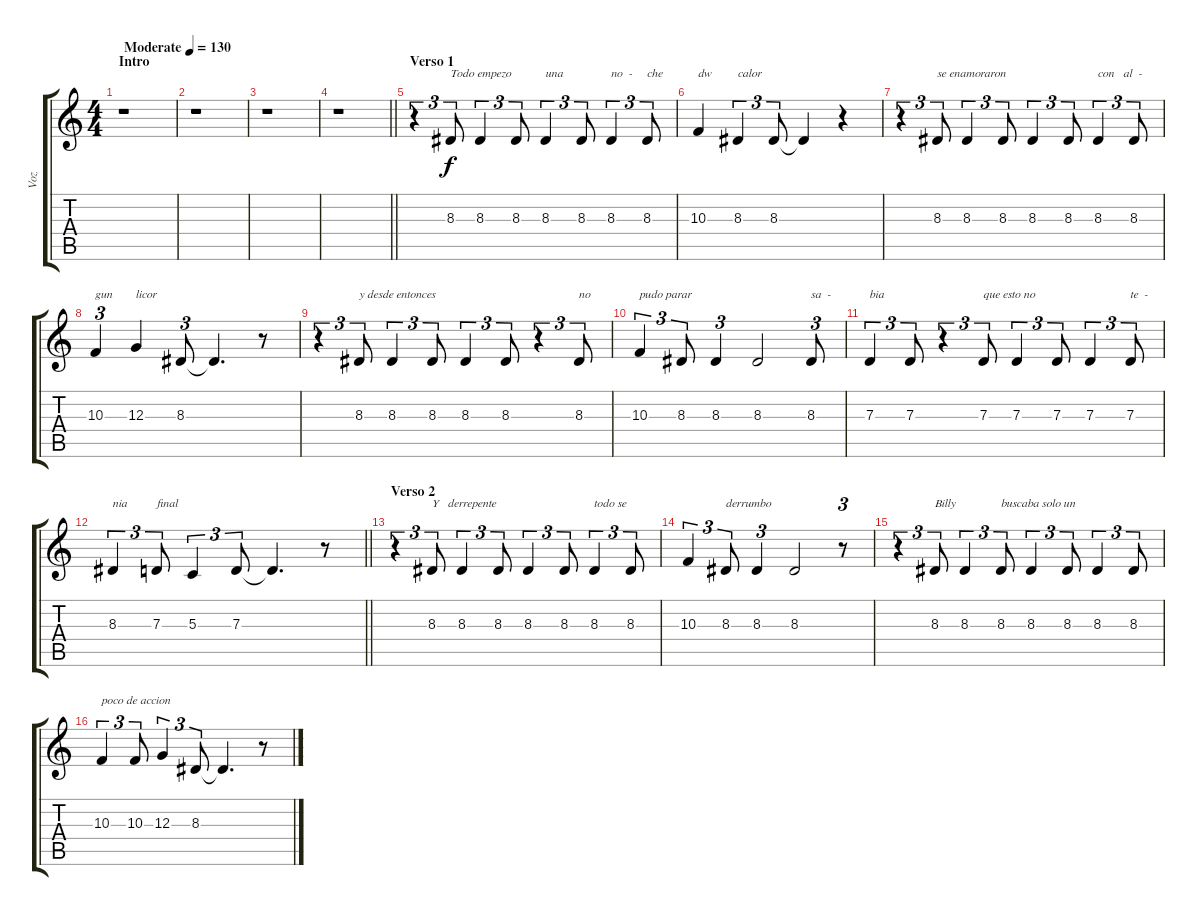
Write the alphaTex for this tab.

\track ("Voz" "Voz") {instrument cello}
\staff {score tabs}
\tuning (E4 B3 G3 D3 A2 E2) {hide}
\ts (4 4)
\section ("" "Intro")
\tempo (130 "Moderate")
\clef g2
\ks c
r.1{dy f instrument cello} |
r.1 |
r.1 |
\barLineRight lightlight
r.1 |
\section ("" "Verso 1")
r.4{tu (3 2)} 8.3.8{tu (3 2) txt "Todo empezo"} 8.3.4{tu (3 2)} 8.3.8{tu (3 2)} 8.3.4{tu (3 2) txt "una"} 8.3.8{tu (3 2)} 8.3.4{tu (3 2) txt "no  -"} 8.3.8{tu (3 2) txt "che"} |
10.3.4{txt "dw"} 8.3.4{tu (3 2) txt "calor"} 8.3.8{tu (3 2)} 8.3{t}.4 r.4 |
r.4{tu (3 2)} 8.3.8{tu (3 2) txt "se enamoraron"} 8.3.4{tu (3 2)} 8.3.8{tu (3 2)} 8.3.4{tu (3 2)} 8.3.8{tu (3 2)} 8.3.4{tu (3 2) txt "con   al  -"} 8.3.8{tu (3 2)} |
10.3.4{tu (3 2) txt "gun"} 12.3.4{txt "licor"} 8.3.8{tu (3 2)} 8.3{t}.4{d} r.8 |
r.4{tu (3 2)} 8.3.8{tu (3 2) txt "y desde entonces"} 8.3.4{tu (3 2)} 8.3.8{tu (3 2)} 8.3.4{tu (3 2)} 8.3.8{tu (3 2)} r.4{tu (3 2)} 8.3.8{tu (3 2) txt "no"} |
10.3.4{tu (3 2) txt "pudo parar"} 8.3.8{tu (3 2)} 8.3.4{tu (3 2)} 8.3.2 8.3.8{tu (3 2) txt "sa  -"} |
7.3.4{tu (3 2) txt "bia"} 7.3.8{tu (3 2)} r.4{tu (3 2)} 7.3.8{tu (3 2) txt "que esto no"} 7.3.4{tu (3 2)} 7.3.8{tu (3 2)} 7.3.4{tu (3 2)} 7.3.8{tu (3 2) txt "te  -"} |
\barLineRight lightlight
8.3.4{tu (3 2) txt "nia"} 7.3.8{tu (3 2) txt "final"} 5.3.4{tu (3 2)} 7.3.8{tu (3 2)} 7.3{t}.4{d} r.8 |
\section ("" "Verso 2")
r.4{tu (3 2)} 8.3.8{tu (3 2) txt "Y   derrepente"} 8.3.4{tu (3 2)} 8.3.8{tu (3 2)} 8.3.4{tu (3 2)} 8.3.8{tu (3 2)} 8.3.4{tu (3 2) txt "todo se"} 8.3.8{tu (3 2)} |
10.3.4{tu (3 2)} 8.3.8{tu (3 2) txt "derrumbo"} 8.3.4{tu (3 2)} 8.3.2 r.8{tu (3 2)} |
r.4{tu (3 2)} 8.3.8{tu (3 2) txt "Billy"} 8.3.4{tu (3 2)} 8.3.8{tu (3 2) txt "buscaba solo un"} 8.3.4{tu (3 2)} 8.3.8{tu (3 2)} 8.3.4{tu (3 2)} 8.3.8{tu (3 2)} |
10.3.4{tu (3 2) txt "poco de accion"} 10.3.8{tu (3 2)} 12.3.4{tu (3 2)} 8.3.8{tu (3 2)} 8.3{t}.4{d} r.8
